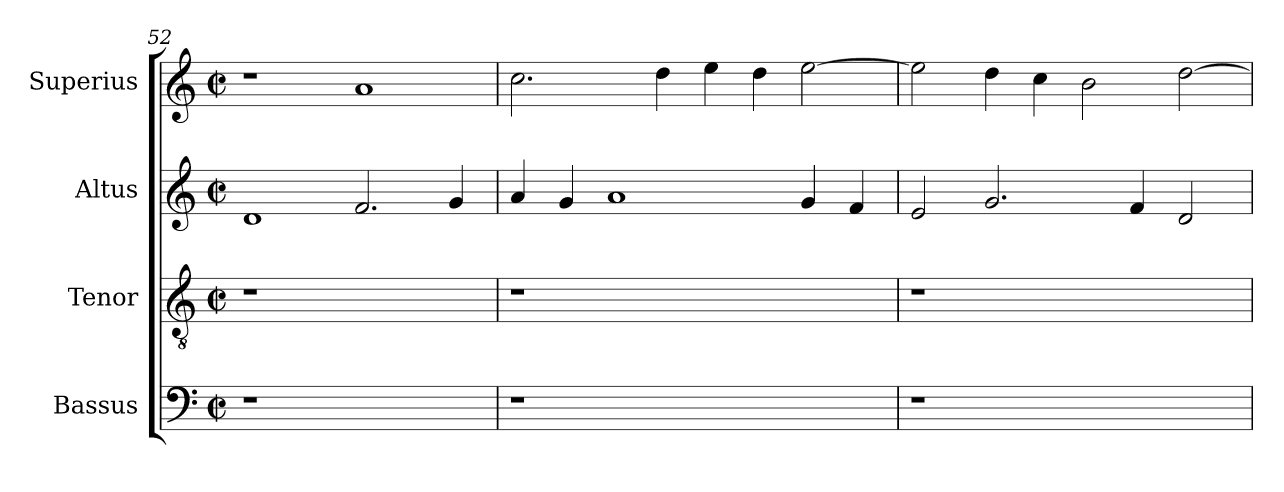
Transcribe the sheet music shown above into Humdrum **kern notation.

**kern	**kern	**kern	**kern
*part4	*part3	*part2	*part1
*staff4	*staff3	*staff2	*staff1
*I"Bassus	*I"Tenor	*I"Altus	*I"Superius
*I'B.	*I'T.	*I'A.	*I'S.
*clefF4	*clefGv2	*clefG2	*clefG2
*	*ITrd7c12	*	*
*k[]	*k[]	*k[]	*k[]
*C:	*C:	*C:	*C:
*M2/2	*M2/2	*M2/2	*M2/2
*met(c|)	*met(c|)	*met(c|)	*met(c|)
=52	=52	=52	=52
!LO:N:vis=1	!LO:N:vis=1	!	!
1r	1r	1di	1r
1ryy	1ryy	2.fi/	1ai
.	.	4gi/	.
!!LO:PB:g=z
=53	=53	=53	=53
!LO:N:vis=1	!LO:N:vis=1	!	!
1r	1r	4ai/	2.cci\
.	.	4gi/	.
.	.	1ai	.
.	.	.	4ddi\
1ryy	1ryy	.	4eei\
.	.	.	4ddi\
.	.	4gi/	[>2eei\
.	.	4fi/	.
=54	=54	=54	=54
!LO:N:vis=1	!LO:N:vis=1	!	!
1r	1r	2ei/	2eei\]
.	.	2.gi/	4ddi\
.	.	.	4cci\
1ryy	1ryy	.	2bi\
.	.	4fi/	.
.	.	2di/	[>2ddi\
=	=	=	=
*-	*-	*-	*-
